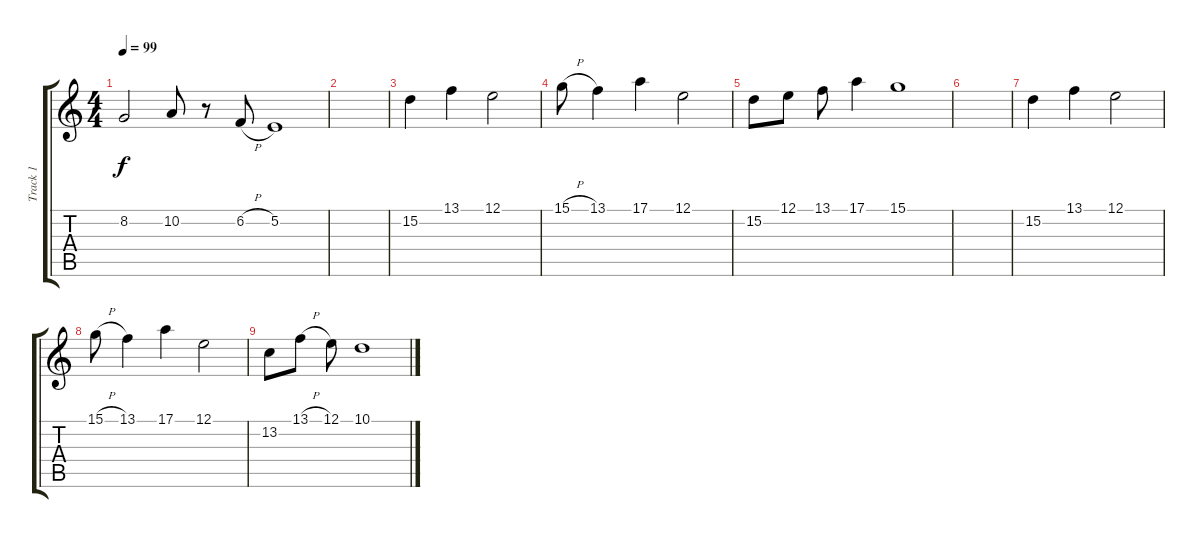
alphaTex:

\track ("Track 1" "Track 1") {instrument acousticgrandpiano}
\staff {score tabs}
\tuning (E4 B3 G3 D3 A2 E2) {hide}
\ts (4 4)
\tempo 99
\clef g2
\ks c
8.2.2{dy f} 10.2.8 r.8 6.2{h}.8 5.2.1 |
|
15.2.4 13.1.4 12.1.2 |
15.1{h}.8 13.1.4 17.1.4 12.1.2 |
15.2.8 12.1.8 13.1.8 17.1.4 15.1.1 |
|
15.2.4 13.1.4 12.1.2 |
15.1{h}.8 13.1.4 17.1.4 12.1.2 |
13.2.8 13.1{h}.8 12.1.8 10.1.1
